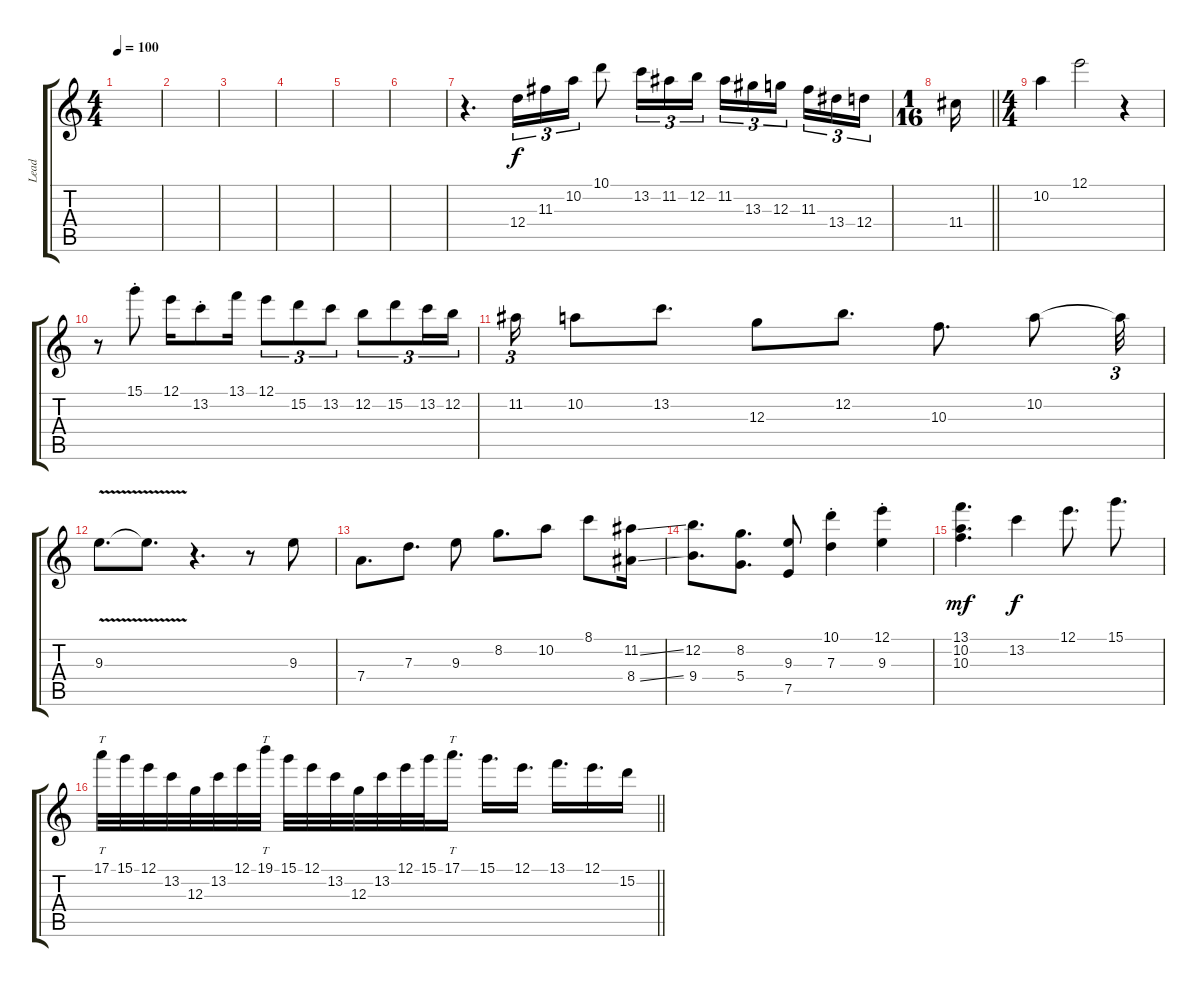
\track ("Lead" "Lead") {instrument distortionguitar}
\staff {score tabs}
\tuning (E4 B3 G3 D3 A2 E2) {hide}
\ts (4 4)
\tempo 100
\clef g2
\ks c
|
|
|
|
|
|
r.4{d} 12.4.16{tu (3 2)} 11.3.16{tu (3 2)} 10.2.16{tu (3 2)} 10.1.8 13.2.16{tu (3 2)} 11.2.16{tu (3 2)} 12.2.16{tu (3 2)} 11.2.16{tu (3 2)} 13.3.16{tu (3 2)} 12.3.16{tu (3 2) beam splitsecondary} 11.3.16{tu (3 2)} 13.4.16{tu (3 2)} 12.4.16{tu (3 2)} |
\ts (1 16)
\barLineRight lightlight
11.4.16 |
\ts (4 4)
10.2.4 12.1.2 r.4 |
r.8 15.1{st}.8 12.1.16 13.2{st}.8 13.1.16 12.1.8{tu (3 2)} 15.2.8{tu (3 2)} 13.2.8{tu (3 2)} 12.2.8{tu (3 2)} 15.2.8{tu (3 2)} 13.2.16{tu (3 2)} 12.2.16{tu (3 2)} |
11.2.16{tu (3 2)} 10.2.8 13.2.8{d} 12.3.8 12.2.8{d} 10.3.8{d} 10.2.8 10.2{t}.32{tu (3 2)} |
9.3{v}.8{d} 9.3{t}.8{d} r.4{d} r.8 9.3.8 |
7.4.8{d} 7.3.8{d} 9.3.8 8.2.8{d} 10.2.8 8.1.8 (11.2{ss} 8.4{ss}).16 |
(12.2 9.4).8{d} (8.2 5.4).8{d} (9.3 7.5).8 (10.1{st} 7.3{st}).4 (12.1{st} 9.3{st}).4 |
(13.1 10.2 10.3).4{d dy mf} 13.2.4{dy f} 12.1.8{d} 15.1.8{d} |
\barLineRight lightlight
17.1.32{tt} 15.1.32 12.1.32 13.2.32 12.3.32 13.2.32 12.1.32 19.1.32{tt} 15.1.32 12.1.32 13.2.32 12.3.32 13.2.32 12.1.32 15.1.32 17.1.16{tt d} 15.1.16{d} 12.1.16{d} 13.1.16{d} 12.1.16{d} 15.2.16
